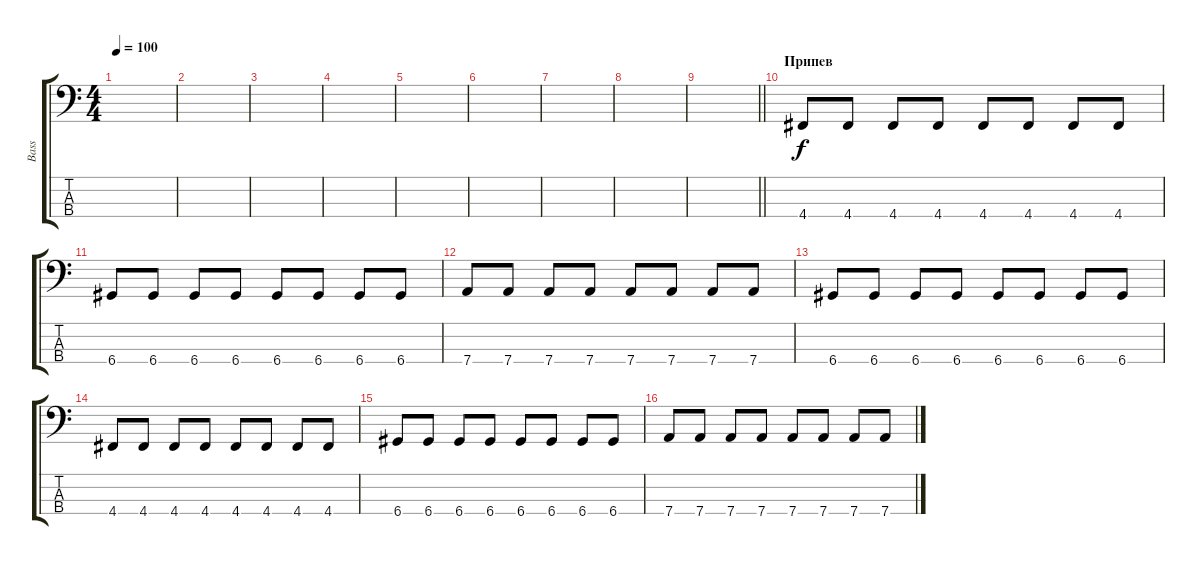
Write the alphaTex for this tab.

\track ("Bass" "Bass") {instrument electricbassfinger}
\staff {score tabs}
\tuning (G2 D2 A1 D1) {hide}
\ts (4 4)
\tempo 100
\clef f4
\ks aminor
|
|
|
|
|
|
|
|
\barLineRight lightlight
|
\section ("" "Припев")
4.4.8 4.4.8 4.4.8 4.4.8 4.4.8 4.4.8 4.4.8 4.4.8 |
6.4.8 6.4.8 6.4.8 6.4.8 6.4.8 6.4.8 6.4.8 6.4.8 |
7.4.8 7.4.8 7.4.8 7.4.8 7.4.8 7.4.8 7.4.8 7.4.8 |
6.4.8 6.4.8 6.4.8 6.4.8 6.4.8 6.4.8 6.4.8 6.4.8 |
4.4.8 4.4.8 4.4.8 4.4.8 4.4.8 4.4.8 4.4.8 4.4.8 |
6.4.8 6.4.8 6.4.8 6.4.8 6.4.8 6.4.8 6.4.8 6.4.8 |
7.4.8 7.4.8 7.4.8 7.4.8 7.4.8 7.4.8 7.4.8 7.4.8
